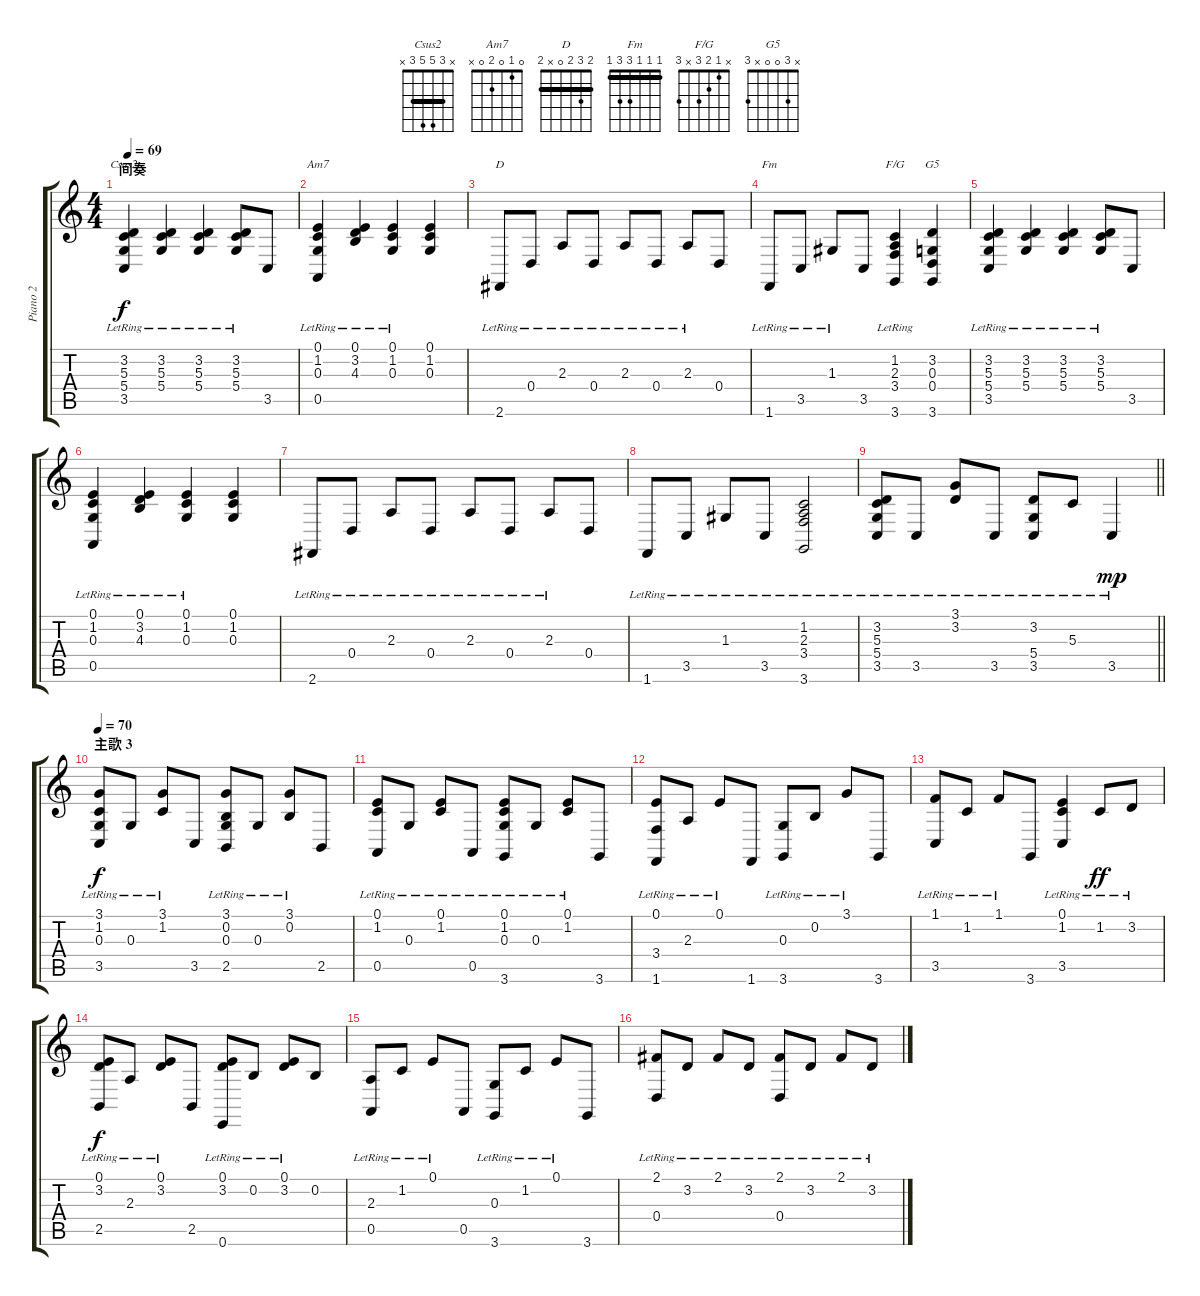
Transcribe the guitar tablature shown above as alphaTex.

\track ("Piano 2" "Piano 2") {instrument brightacousticpiano}
\staff {score tabs}
\tuning (E4 B3 G3 D3 A2 E2) {hide}
\chord ("Csus2" x 3 5 5 3 x) {barre 3}
\chord ("Am7" 0 1 0 2 0 x)
\chord ("D" 2 3 2 0 x 2) {barre 2}
\chord ("Fm" 1 1 1 3 3 1) {barre 1}
\chord ("F/G" x 1 2 3 x 3)
\chord ("G5" x 3 0 0 x 3)
\ts (4 4)
\section ("" "间奏")
\tempo 69
\clef g2
\ks c
(3.2{lr} 5.3{lr} 5.4{lr} 3.5{lr}).4{ch "Csus2" dy f} (3.2{lr} 5.3{lr} 5.4{lr}).4 (3.2{lr} 5.3{lr} 5.4{lr}).4 (3.2{lr} 5.3{lr} 5.4{lr}).8 3.5.8 |
(0.1{lr} 1.2{lr} 0.3{lr} 0.5{lr}).4{ch "Am7"} (0.1 3.2{lr} 4.3{lr}).4 (0.1{lr} 1.2{lr} 0.3{lr}).4 (0.1 1.2 0.3).4 |
2.6{lr}.8{ch "D"} 0.4{lr}.8 2.3{lr}.8 0.4{lr}.8 2.3{lr}.8 0.4{lr}.8 2.3{lr}.8 0.4.8 |
1.6{lr}.8{ch "Fm"} 3.5{lr}.8 1.3{lr}.8 3.5.8 (1.2{lr} 2.3{lr} 3.4{lr} 3.6{lr}).4{ch "F/G"} (3.2 0.3 0.4 3.6).4{ch "G5"} |
(3.2{lr} 5.3{lr} 5.4{lr} 3.5{lr}).4 (3.2{lr} 5.3{lr} 5.4{lr}).4 (3.2{lr} 5.3{lr} 5.4{lr}).4 (3.2{lr} 5.3{lr} 5.4{lr}).8 3.5.8 |
(0.1{lr} 1.2{lr} 0.3{lr} 0.5{lr}).4 (0.1 3.2{lr} 4.3{lr}).4 (0.1{lr} 1.2{lr} 0.3{lr}).4 (0.1 1.2 0.3).4 |
2.6{lr}.8 0.4{lr}.8 2.3{lr}.8 0.4{lr}.8 2.3{lr}.8 0.4{lr}.8 2.3{lr}.8 0.4.8 |
1.6{lr}.8 3.5{lr}.8 1.3{lr}.8 3.5{lr}.8 (1.2{lr} 2.3{lr} 3.4{lr} 3.6{lr}).2 |
\barLineRight lightlight
(3.2{lr} 5.3{lr} 5.4{lr} 3.5{lr}).8 3.5{lr}.8 (3.1 3.2{lr}).8 3.5{lr}.8 (3.2 5.4{lr} 3.5{lr}).8 5.3{lr}.8 3.5{lr}.4{dy mp} |
\section ("" "主歌 3")
\tempo 70
(3.1{lr} 1.2{lr} 0.3{lr} 3.5{lr}).8{dy f} 0.3{lr}.8 (3.1{lr} 1.2{lr}).8 3.5.8 (3.1{lr} 0.2{lr} 0.3{lr} 2.5{lr}).8 0.3{lr}.8 (3.1{lr} 0.2{lr}).8 2.5.8 |
(0.1{lr} 1.2{lr} 0.5{lr}).8 0.3{lr}.8 (0.1{lr} 1.2{lr}).8 0.5{lr}.8 (0.1{lr} 1.2{lr} 0.3{lr} 3.6{lr}).8 0.3{lr}.8 (0.1{lr} 1.2{lr}).8 3.6.8 |
(0.1{lr} 3.4{lr} 1.6{lr}).8 2.3{lr}.8 0.1{lr}.8 1.6.8 (0.3{lr} 3.6{lr}).8 0.2{lr}.8 3.1{lr}.8 3.6.8 |
(1.1{lr} 3.5{lr}).8 1.2{lr}.8 1.1{lr}.8 3.6.8 (0.1{lr} 1.2{lr} 3.5{lr}).4 1.2{lr}.8{dy ff} 3.2{lr}.8 |
(0.1{lr} 3.2{lr} 2.5{lr}).8{dy f} 2.3{lr}.8 (0.1{lr} 3.2{lr}).8 2.5.8 (0.1{lr} 3.2{lr} 0.6{lr}).8 0.2{lr}.8 (0.1{lr} 3.2{lr}).8 0.2.8 |
(2.3{lr} 0.5{lr}).8 1.2{lr}.8 0.1{lr}.8 0.5.8 (0.3{lr} 3.6{lr}).8 1.2{lr}.8 0.1{lr}.8 3.6.8 |
(2.1{lr} 0.4{lr}).8 3.2{lr}.8 2.1{lr}.8 3.2{lr}.8 (2.1{lr} 0.4{lr}).8 3.2{lr}.8 2.1{lr}.8 3.2{lr}.8
